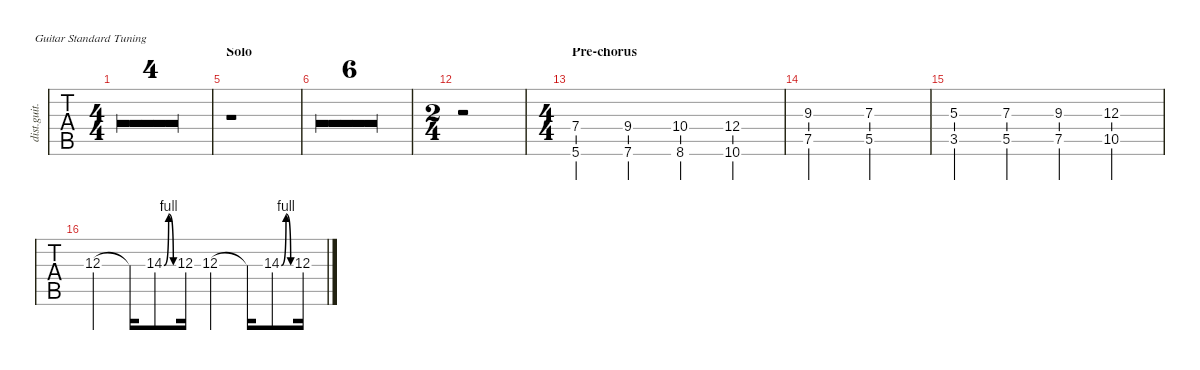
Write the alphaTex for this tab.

\defaultSystemsLayout 4
\hideDynamics
\bracketExtendMode nobrackets
\otherSystemsTrackNameOrientation horizontal
\track ("Lead Guitar 2" "dist.guit.") {defaultSystemsLayout 4 multiBarRest instrument distortionguitar}
\staff {tabs}
\tuning (E4 B3 G3 D3 A2 E2)
\ts (4 4)
\tempo 70
\clef g2
\ks c
r.1{dy mf} |
r.1 |
r.1 |
r.1 |
\section ("" "Solo")
r.1 |
r.1 |
r.1 |
r.1 |
r.1 |
r.1 |
r.1 |
\ts (2 4)
\beaming (8 2 2)
r.2 |
\ts (4 4)
\beaming (8 2 2 2 2)
\section ("" "Pre-chorus")
(7.4 5.6).4 (9.4 7.6).4 (10.4 8.6).4 (12.4 10.6).4 |
(9.3 7.5).2 (7.3 5.5).2 |
(5.3 3.5).4 (7.3 5.5).4 (9.3 7.5).4 (12.3 10.5).4 |
12.3.4 12.3{t}.16 14.3{be (bendrelease 0 0 10.2 4 20.4 4 30 0)}.8 12.3.16 12.3.4 12.3{t}.16 14.3{be (bendrelease 0 0 10.2 4 20.4 4 30 0)}.8 12.3.16
